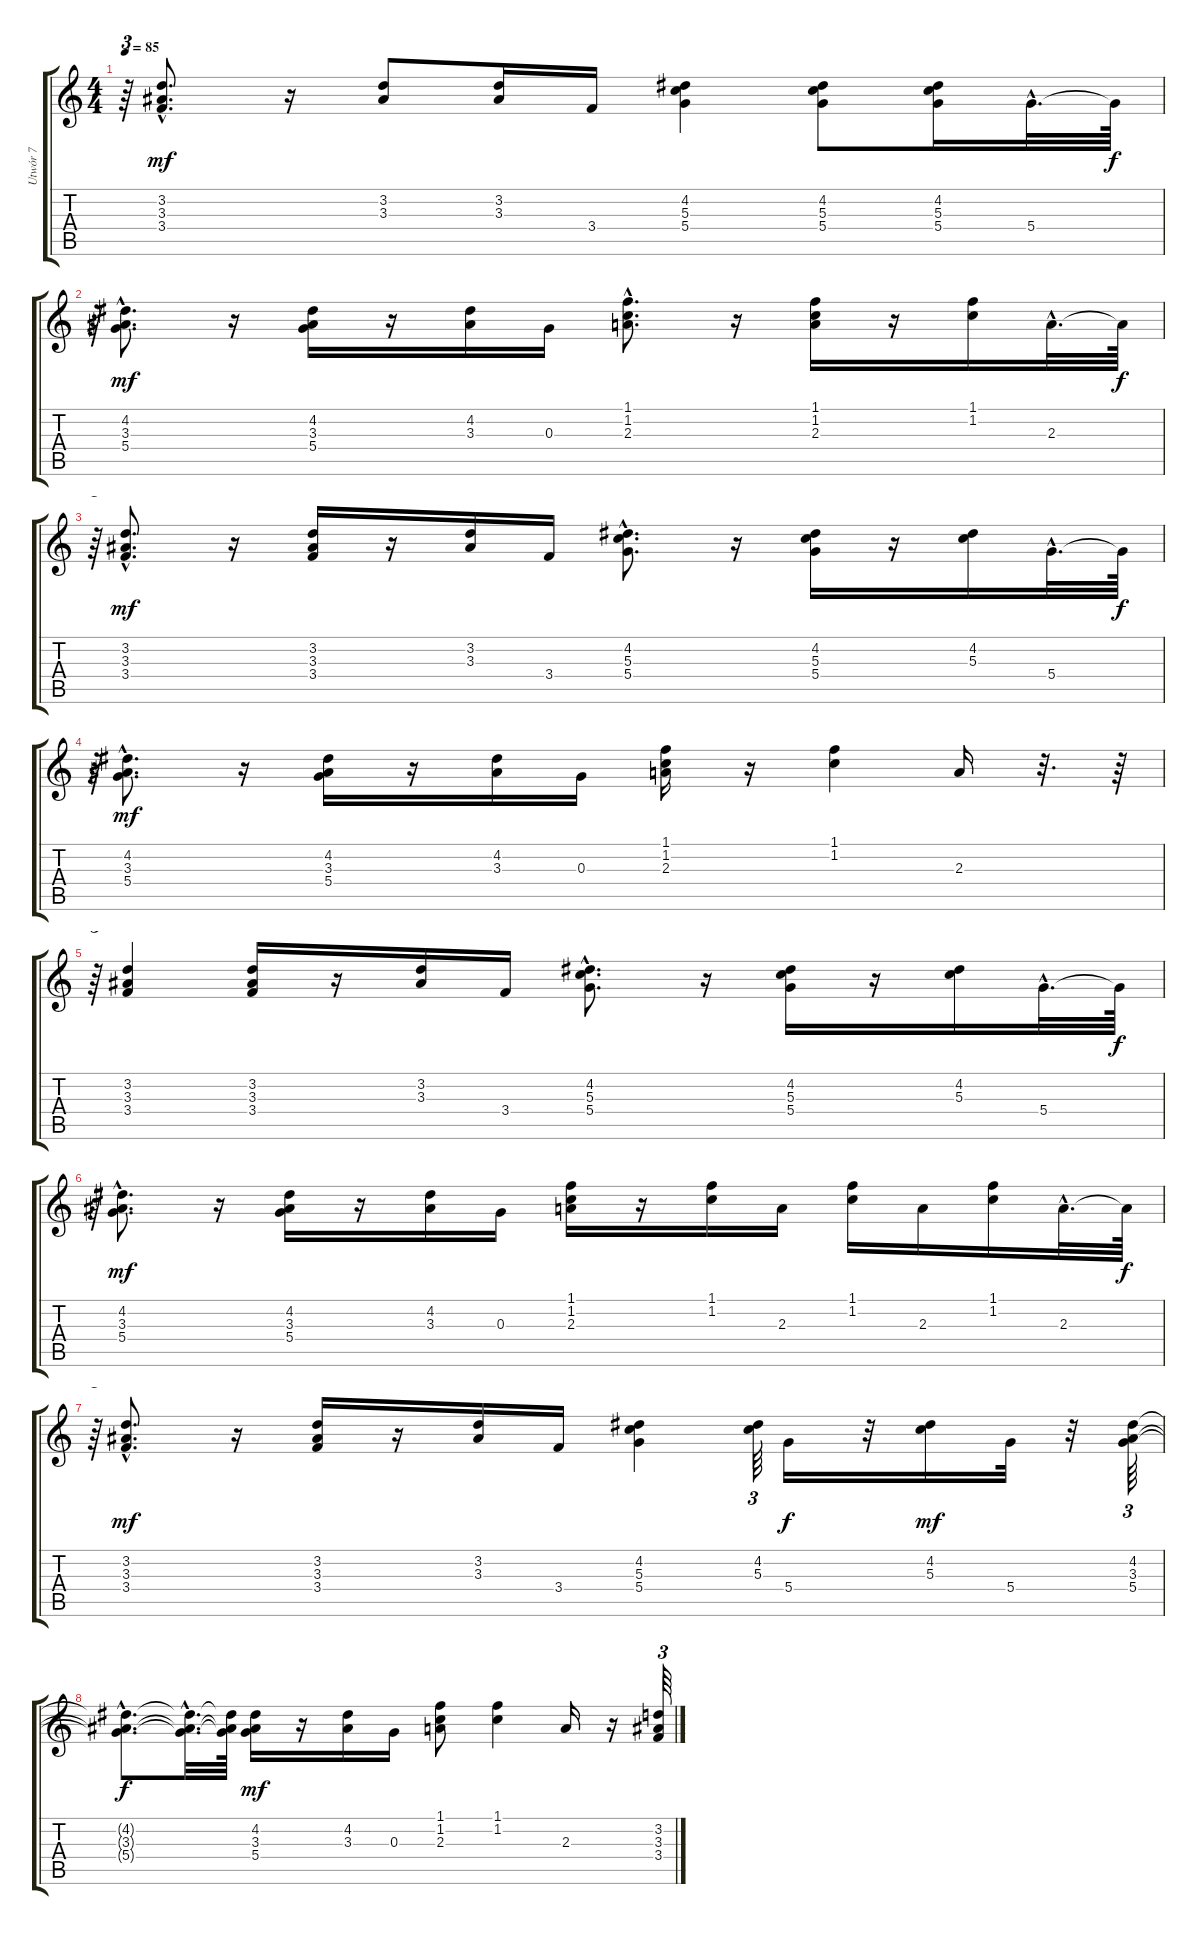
\track ("Utwór 7" "Utwór 7") {instrument acousticguitarsteel}
\staff {score tabs}
\tuning (E4 B3 G3 D3 A2 E2) {hide}
\ts (4 4)
\tempo 85
\clef g2
\ks c
r.64{tu (3 2) dy f} (3.2{hac} 3.3{hac} 3.4{hac}).8{d dy mf} r.16 (3.2 3.3).8 (3.2 3.3).16 3.4.16 (4.2 5.3 5.4).4 (4.2 5.3 5.4).8 (4.2 5.3 5.4).16 5.4{hac}.32{d} 5.4{t}.64{dy f} |
r.64{tu (3 2)} (4.2{hac} 3.3{hac} 5.4{hac}).8{d dy mf} r.16 (4.2 3.3 5.4).16 r.16 (4.2 3.3).16 0.3.16 (1.1{hac} 1.2{hac} 2.3{hac}).8{d} r.16 (1.1 1.2 2.3).16 r.16 (1.1 1.2).16 2.3{hac}.32{d} 2.3{t}.64{dy f} |
r.64{tu (3 2)} (3.2{hac} 3.3{hac} 3.4{hac}).8{d dy mf} r.16 (3.2 3.3 3.4).16 r.16 (3.2 3.3).16 3.4.16 (4.2{hac} 5.3{hac} 5.4{hac}).8{d} r.16 (4.2 5.3 5.4).16 r.16 (4.2 5.3).16 5.4{hac}.32{d} 5.4{t}.64{dy f} |
r.64{tu (3 2)} (4.2{hac} 3.3{hac} 5.4{hac}).8{d dy mf} r.16 (4.2 3.3 5.4).16 r.16 (4.2 3.3).16 0.3.16 (1.1 1.2 2.3).16 r.16 (1.1 1.2).4 2.3.16 r.32{d} r.64 |
r.64{tu (3 2)} (3.2 3.3 3.4).4 (3.2 3.3 3.4).16 r.16 (3.2 3.3).16 3.4.16 (4.2{hac} 5.3{hac} 5.4{hac}).8{d} r.16 (4.2 5.3 5.4).16 r.16 (4.2 5.3).16 5.4{hac}.32{d} 5.4{t}.64{dy f} |
r.64{tu (3 2)} (4.2{hac} 3.3{hac} 5.4{hac}).8{d dy mf} r.16 (4.2 3.3 5.4).16 r.16 (4.2 3.3).16 0.3.16 (1.1 1.2 2.3).16 r.16 (1.1 1.2).16 2.3.16 (1.1 1.2).16 2.3.16 (1.1 1.2).16 2.3{hac}.32{d} 2.3{t}.64{dy f} |
r.64{tu (3 2)} (3.2{hac} 3.3{hac} 3.4{hac}).8{d dy mf} r.16 (3.2 3.3 3.4).16 r.16 (3.2 3.3).16 3.4.16 (4.2 5.3 5.4).4 (4.2 5.3).64{tu (3 2)} 5.4.16{dy f} r.32 (4.2 5.3).16{dy mf} 5.4.32 r.32 (4.2 3.3 5.4).64{tu (3 2)} |
(4.2{hac t} 3.3{hac t} 5.4{hac t}).8{d dy f} (4.2{hac t} 3.3{hac t} 5.4{hac t}).32{d} (4.2{t} 3.3{t} 5.4{t}).64 (4.2 3.3 5.4).16{dy mf} r.16 (4.2 3.3).16 0.3.16 (1.1 1.2 2.3).8 (1.1 1.2).4 2.3.16 r.16 (3.2 3.3 3.4).64{tu (3 2)}
